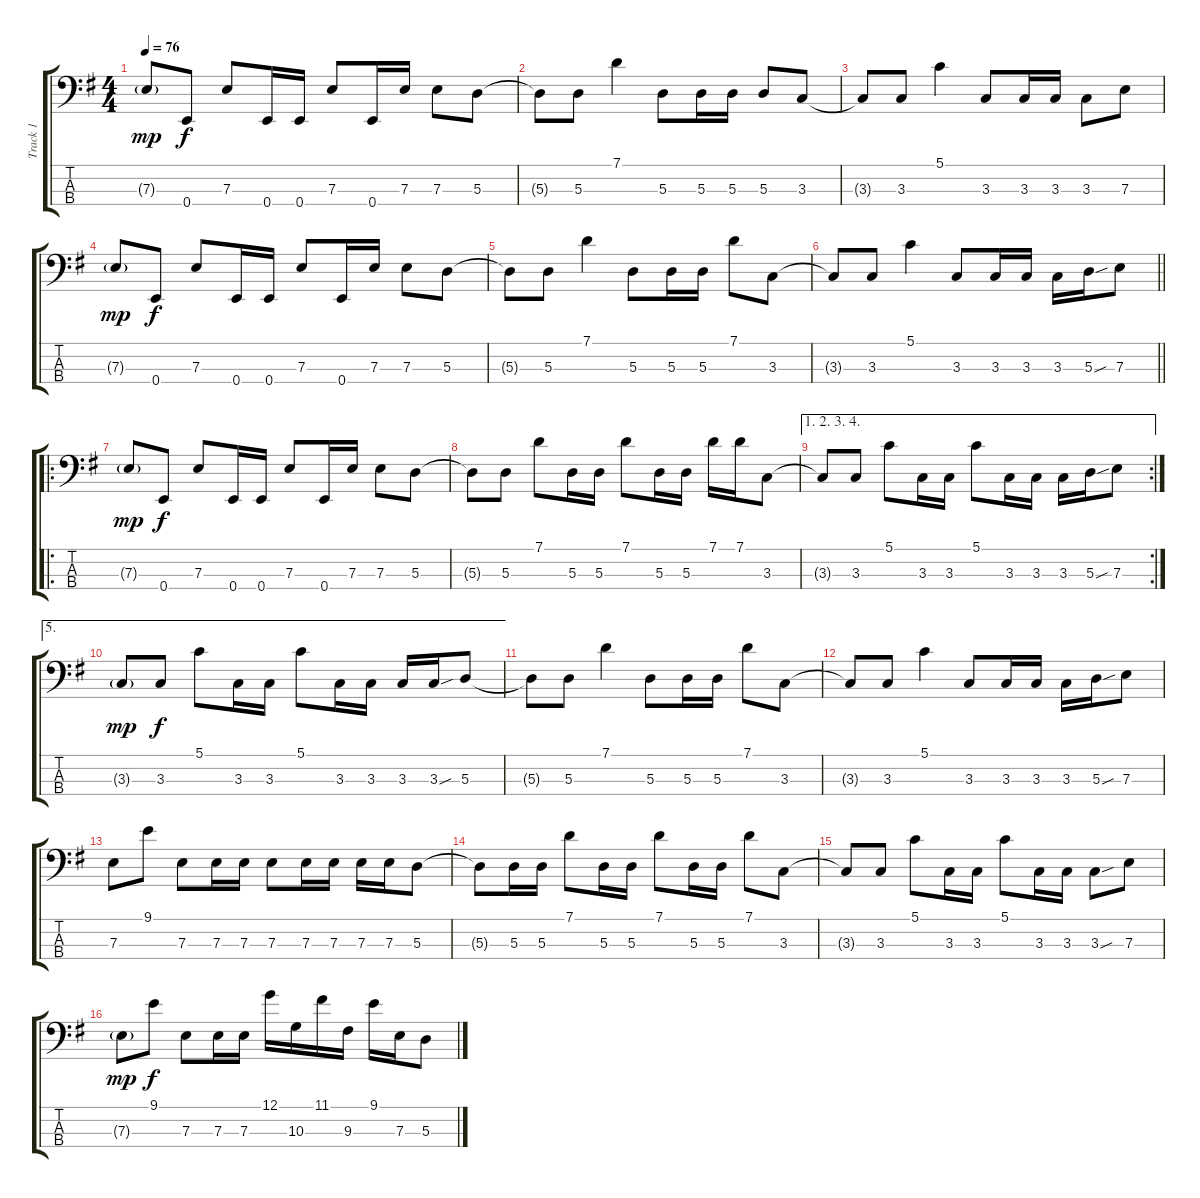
\track ("Track 1" "Track 1") {instrument electricbassfinger}
\staff {score tabs}
\tuning (G2 D2 A1 E1) {hide}
\ts (4 4)
\tempo 76
\clef f4
\ks g
7.3{g}.8{dy mp} 0.4.8{dy f} 7.3.8 0.4.16 0.4.16 7.3.8 0.4.16 7.3.16 7.3.8 5.3.8 |
5.3{t}.8 5.3.8 7.1.4 5.3.8 5.3.16 5.3.16 5.3.8 3.3.8 |
3.3{t}.8 3.3.8 5.1.4 3.3.8 3.3.16 3.3.16 3.3.8 7.3.8 |
7.3{g}.8{dy mp} 0.4.8{dy f} 7.3.8 0.4.16 0.4.16 7.3.8 0.4.16 7.3.16 7.3.8 5.3.8 |
5.3{t}.8 5.3.8 7.1.4 5.3.8 5.3.16 5.3.16 7.1.8 3.3.8 |
\barLineRight lightlight
3.3{t}.8 3.3.8 5.1.4 3.3.8 3.3.16 3.3.16 3.3.16 5.3{sou}.16 7.3.8 |
\ro
7.3{g}.8{dy mp} 0.4.8{dy f} 7.3.8 0.4.16 0.4.16 7.3.8 0.4.16 7.3.16 7.3.8 5.3.8 |
5.3{t}.8 5.3.8 7.1.8 5.3.16 5.3.16 7.1.8 5.3.16 5.3.16 7.1.16 7.1.16 3.3.8 |
\ae (1 2 3 4)
\rc 2
3.3{t}.8 3.3.8 5.1.8 3.3.16 3.3.16 5.1.8 3.3.16 3.3.16 3.3.16 5.3{sou}.16 7.3.8 |
\ae 5
3.3{g}.8{dy mp} 3.3.8{dy f} 5.1.8 3.3.16 3.3.16 5.1.8 3.3.16 3.3.16 3.3.16 3.3{sou}.16 5.3.8 |
5.3{t}.8 5.3.8 7.1.4 5.3.8 5.3.16 5.3.16 7.1.8 3.3.8 |
3.3{t}.8 3.3.8 5.1.4 3.3.8 3.3.16 3.3.16 3.3.16 5.3{sou}.16 7.3.8 |
7.3.8 9.1.8 7.3.8 7.3.16 7.3.16 7.3.8 7.3.16 7.3.16 7.3.16 7.3.16 5.3.8 |
5.3{t}.8 5.3.16 5.3.16 7.1.8 5.3.16 5.3.16 7.1.8 5.3.16 5.3.16 7.1.8 3.3.8 |
3.3{t}.8 3.3.8 5.1.8 3.3.16 3.3.16 5.1.8 3.3.16 3.3.16 3.3{sou}.8 7.3.8 |
7.3{g}.8{dy mp} 9.1.8{dy f} 7.3.8 7.3.16 7.3.16 12.1.16 10.3.16 11.1.16 9.3.16 9.1.16 7.3.16 5.3.8
